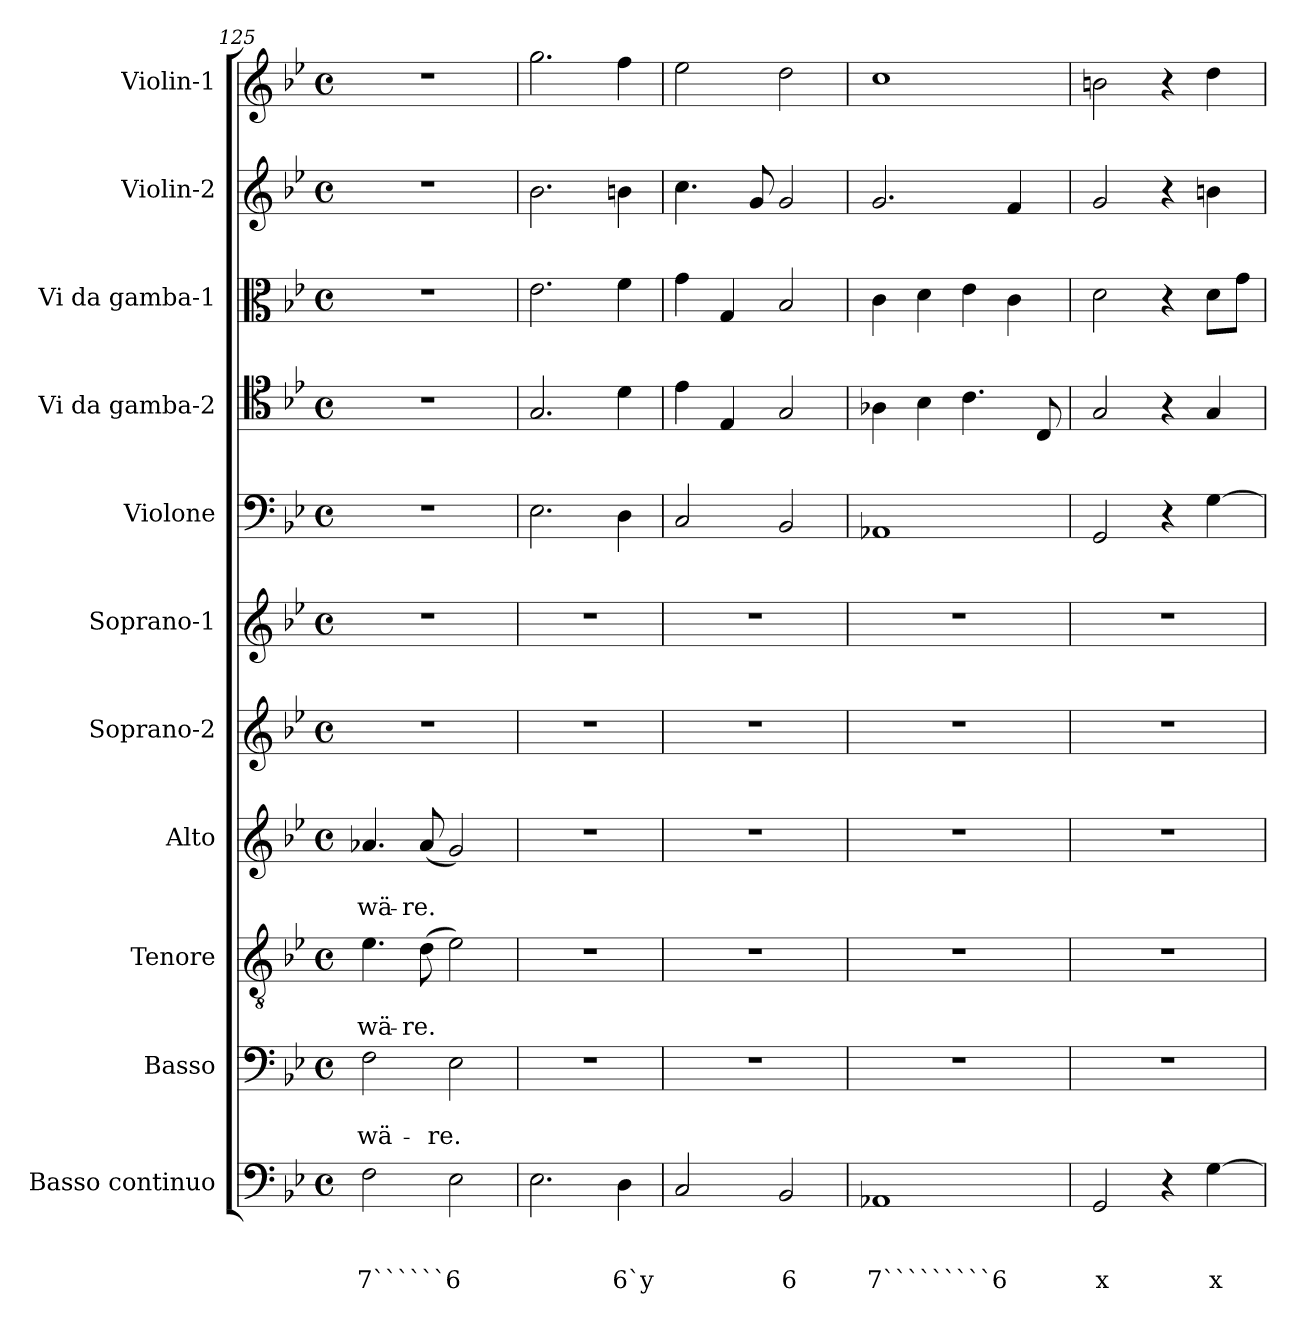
**kern	**text	**text	**text	**kern	**text	**text	**kern	**text	**text	**kern	**text	**text	**kern	**kern	**kern	**kern	**kern	**kern	**kern
*part11	*part11	*part11	*part11	*part10	*part10	*part10	*part9	*part9	*part9	*part8	*part8	*part8	*part7	*part6	*part5	*part4	*part3	*part2	*part1
*staff11	*staff11	*staff11	*staff11	*staff10	*staff10	*staff10	*staff9	*staff9	*staff9	*staff8	*staff8	*staff8	*staff7	*staff6	*staff5	*staff4	*staff3	*staff2	*staff1
*I"Basso continuo	*	*	*	*I"Basso	*	*	*I"Tenore	*	*	*I"Alto	*	*	*I"Soprano-2	*I"Soprano-1	*I"Violone	*I"Vi da gamba-2	*I"Vi da gamba-1	*I"Violin-2	*I"Violin-1
*I'B.C.	*	*	*	*I'B	*	*	*I'T	*	*	*I'A	*	*	*I'S2	*I'S1	*I'Vne	*I'Vg2	*I'Vg1	*I'V-2	*I'V-1
*clefF4	*	*	*	*clefF4	*	*	*clefGv2	*	*	*clefG2	*	*	*clefG2	*clefG2	*clefF4	*clefC4	*clefC3	*clefG2	*clefG2
*k[b-e-]	*	*	*	*k[b-e-]	*	*	*k[b-e-]	*	*	*k[b-e-]	*	*	*k[b-e-]	*k[b-e-]	*k[b-e-]	*k[b-e-]	*k[b-e-]	*k[b-e-]	*k[b-e-]
*B-:	*	*	*	*B-:	*	*	*B-:	*	*	*B-:	*	*	*B-:	*B-:	*B-:	*B-:	*B-:	*B-:	*B-:
*M4/4	*	*	*	*M4/4	*	*	*M4/4	*	*	*M4/4	*	*	*M4/4	*M4/4	*M4/4	*M4/4	*M4/4	*M4/4	*M4/4
*met(c)	*	*	*	*met(c)	*	*	*met(c)	*	*	*met(c)	*	*	*met(c)	*met(c)	*met(c)	*met(c)	*met(c)	*met(c)	*met(c)
=125	=125	=125	=125	=125	=125	=125	=125	=125	=125	=125	=125	=125	=125	=125	=125	=125	=125	=125	=125
!	!	!	!LO:LY:b	!	!	!LO:LY:b	!	!	!LO:LY:b	!	!	!LO:LY:b	!	!	!	!	!	!	!
2F\	.	.	7``````6	2F\	.	wä-	4.e-\	.	wä-	4.a-X/	.	wä-	1r	1r	1r	1r	1r	1r	1r
!	!	!	!	!	!	!	!	!	!LO:LY:b	!	!	!LO:LY:b	!	!	!	!	!	!	!
.	.	.	.	.	.	.	(>8d\	.	-re.	(<8a-/	.	-re.	.	.	.	.	.	.	.
!	!	!	!	!	!	!LO:LY:b	!	!	!	!	!	!	!	!	!	!	!	!	!
2E-\	.	.	.	2E-\	.	-re.	2e-\)	.	.	2g/)	.	.	.	.	.	.	.	.	.
=126	=126	=126	=126	=126	=126	=126	=126	=126	=126	=126	=126	=126	=126	=126	=126	=126	=126	=126	=126
2.E-\	.	.	.	1r	.	.	1r	.	.	1r	.	.	1r	1r	2.E-\	2.G/	2.e-\	2.b-\	2.gg\
!	!	!	!LO:LY:b	!	!	!	!	!	!	!	!	!	!	!	!	!	!	!	!
4D\	.	.	6`y	.	.	.	.	.	.	.	.	.	.	.	4D\	4d\	4f\	4bn\	4ff\
=127	=127	=127	=127	=127	=127	=127	=127	=127	=127	=127	=127	=127	=127	=127	=127	=127	=127	=127	=127
2C/	.	.	.	1r	.	.	1r	.	.	1r	.	.	1r	1r	2C/	4e-\	4g\	4.cc\	2ee-\
.	.	.	.	.	.	.	.	.	.	.	.	.	.	.	.	4E-/	4G/	.	.
.	.	.	.	.	.	.	.	.	.	.	.	.	.	.	.	.	.	8g/	.
!	!	!	!LO:LY:b	!	!	!	!	!	!	!	!	!	!	!	!	!	!	!	!
2BB-/	.	.	6	.	.	.	.	.	.	.	.	.	.	.	2BB-/	2G/	2B-/	2g/	2dd\
=128	=128	=128	=128	=128	=128	=128	=128	=128	=128	=128	=128	=128	=128	=128	=128	=128	=128	=128	=128
!	!	!	!LO:LY:b	!	!	!	!	!	!	!	!	!	!	!	!	!	!	!	!
1AA-X	.	.	7`````````6	1r	.	.	1r	.	.	1r	.	.	1r	1r	1AA-X	4A-X\	4c\	2.g/	1cc
.	.	.	.	.	.	.	.	.	.	.	.	.	.	.	.	4B-\	4d\	.	.
.	.	.	.	.	.	.	.	.	.	.	.	.	.	.	.	4.c\	4e-\	.	.
.	.	.	.	.	.	.	.	.	.	.	.	.	.	.	.	.	4c\	4f/	.
.	.	.	.	.	.	.	.	.	.	.	.	.	.	.	.	8C/	.	.	.
!!LO:PB:g=z
=129	=129	=129	=129	=129	=129	=129	=129	=129	=129	=129	=129	=129	=129	=129	=129	=129	=129	=129	=129
!	!	!	!LO:LY:b	!	!	!	!	!	!	!	!	!	!	!	!	!	!	!	!
2GG/	.	.	x	1r	.	.	1r	.	.	1r	.	.	1r	1r	2GG/	2G/	2d\	2g/	2bn\
4r	.	.	.	.	.	.	.	.	.	.	.	.	.	.	4r	4r	4r	4r	4r
!	!	!	!LO:LY:b	!	!	!	!	!	!	!	!	!	!	!	!	!	!	!	!
[4G\	.	.	x	.	.	.	.	.	.	.	.	.	.	.	[4G\	4G/	8d\L	4bn\	4dd\
.	.	.	.	.	.	.	.	.	.	.	.	.	.	.	.	.	8g\J	.	.
=	=	=	=	=	=	=	=	=	=	=	=	=	=	=	=	=	=	=	=
*-	*-	*-	*-	*-	*-	*-	*-	*-	*-	*-	*-	*-	*-	*-	*-	*-	*-	*-	*-
